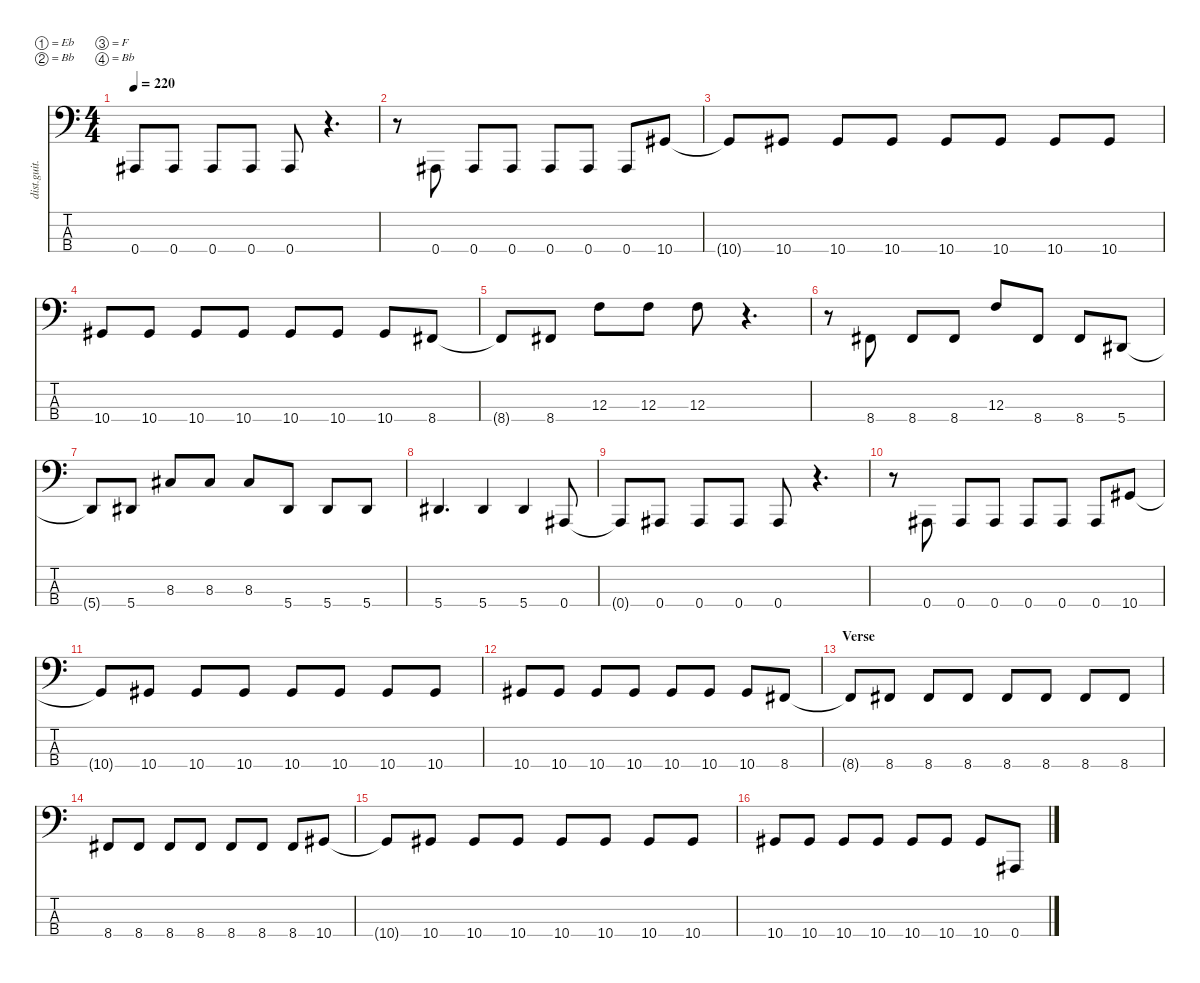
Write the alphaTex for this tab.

\defaultSystemsLayout 4
\hideDynamics
\bracketExtendMode nobrackets
\otherSystemsTrackNameOrientation horizontal
\track ("Bass" "dist.guit.") {instrument electricbasspick}
\staff {score tabs}
\tuning (Eb2 Bb1 F1 Bb0)
\ts (4 4)
\tempo 220
\clef f4
\ks c
0.4{t acc #}.8{dy mf beam Up} 0.4{acc #}.8{beam Up} 0.4{acc #}.8{beam Up} 0.4{acc #}.8{beam Up} 0.4{acc #}.8{beam Up} r.4{d beam Up} |
r.8{beam Down} 0.4{acc #}.8{beam Up} 0.4{acc #}.8{beam Up} 0.4{acc #}.8{beam Up} 0.4{acc #}.8{beam Up} 0.4{acc #}.8{beam Up} 0.4{acc #}.8{beam Up} 10.4{acc #}.8{beam Up} |
10.4{t acc #}.8{beam Up} 10.4{acc #}.8{beam Up} 10.4{acc #}.8{beam Up} 10.4{acc #}.8{beam Up} 10.4{acc #}.8{beam Up} 10.4{acc #}.8{beam Up} 10.4{acc #}.8{beam Up} 10.4{acc #}.8{beam Up} |
10.4{acc #}.8{beam Up} 10.4{acc #}.8{beam Up} 10.4{acc #}.8{beam Up} 10.4{acc #}.8{beam Up} 10.4{acc #}.8{beam Up} 10.4{acc #}.8{beam Up} 10.4{acc #}.8{beam Up} 8.4{acc #}.8{beam Up} |
8.4{t acc #}.8{beam Up} 8.4{acc #}.8{beam Up} 12.3.8{beam Down} 12.3.8{beam Down} 12.3.8{beam Down} r.4{d beam Down} |
r.8{beam Down} 8.4{acc #}.8{beam Up} 8.4{acc #}.8{beam Up} 8.4{acc #}.8{beam Up} 12.3.8{beam Up} 8.4{acc #}.8{beam Up} 8.4{acc #}.8{beam Up} 5.4{acc #}.8{beam Up} |
5.4{t acc #}.8{beam Up} 5.4{acc #}.8{beam Up} 8.3{acc #}.8{beam Up} 8.3{acc #}.8{beam Up} 8.3{acc #}.8{beam Up} 5.4{acc #}.8{beam Up} 5.4{acc #}.8{beam Up} 5.4{acc #}.8{beam Up} |
5.4{acc #}.4{d beam Up} 5.4{acc #}.4{beam Up} 5.4{acc #}.4{beam Up} 0.4{acc #}.8{beam Up} |
0.4{t acc #}.8{beam Up} 0.4{acc #}.8{beam Up} 0.4{acc #}.8{beam Up} 0.4{acc #}.8{beam Up} 0.4{acc #}.8{beam Up} r.4{d beam Up} |
r.8{beam Down} 0.4{acc #}.8{beam Up} 0.4{acc #}.8{beam Up} 0.4{acc #}.8{beam Up} 0.4{acc #}.8{beam Up} 0.4{acc #}.8{beam Up} 0.4{acc #}.8{beam Up} 10.4{acc #}.8{beam Up} |
10.4{t acc #}.8{beam Up} 10.4{acc #}.8{beam Up} 10.4{acc #}.8{beam Up} 10.4{acc #}.8{beam Up} 10.4{acc #}.8{beam Up} 10.4{acc #}.8{beam Up} 10.4{acc #}.8{beam Up} 10.4{acc #}.8{beam Up} |
10.4{acc #}.8{beam Up} 10.4{acc #}.8{beam Up} 10.4{acc #}.8{beam Up} 10.4{acc #}.8{beam Up} 10.4{acc #}.8{beam Up} 10.4{acc #}.8{beam Up} 10.4{acc #}.8{beam Up} 8.4{acc #}.8{beam Up} |
\section ("" "Verse")
8.4{t acc #}.8{beam Up} 8.4{acc #}.8{beam Up} 8.4{acc #}.8{beam Up} 8.4{acc #}.8{beam Up} 8.4{acc #}.8{beam Up} 8.4{acc #}.8{beam Up} 8.4{acc #}.8{beam Up} 8.4{acc #}.8{beam Up} |
8.4{acc #}.8{beam Up} 8.4{acc #}.8{beam Up} 8.4{acc #}.8{beam Up} 8.4{acc #}.8{beam Up} 8.4{acc #}.8{beam Up} 8.4{acc #}.8{beam Up} 8.4{acc #}.8{beam Up} 10.4{acc #}.8{beam Up} |
10.4{t acc #}.8{beam Up} 10.4{acc #}.8{beam Up} 10.4{acc #}.8{beam Up} 10.4{acc #}.8{beam Up} 10.4{acc #}.8{beam Up} 10.4{acc #}.8{beam Up} 10.4{acc #}.8{beam Up} 10.4{acc #}.8{beam Up} |
10.4{acc #}.8{beam Up} 10.4{acc #}.8{beam Up} 10.4{acc #}.8{beam Up} 10.4{acc #}.8{beam Up} 10.4{acc #}.8{beam Up} 10.4{acc #}.8{beam Up} 10.4{acc #}.8{beam Up} 0.4{acc #}.8{beam Up}
